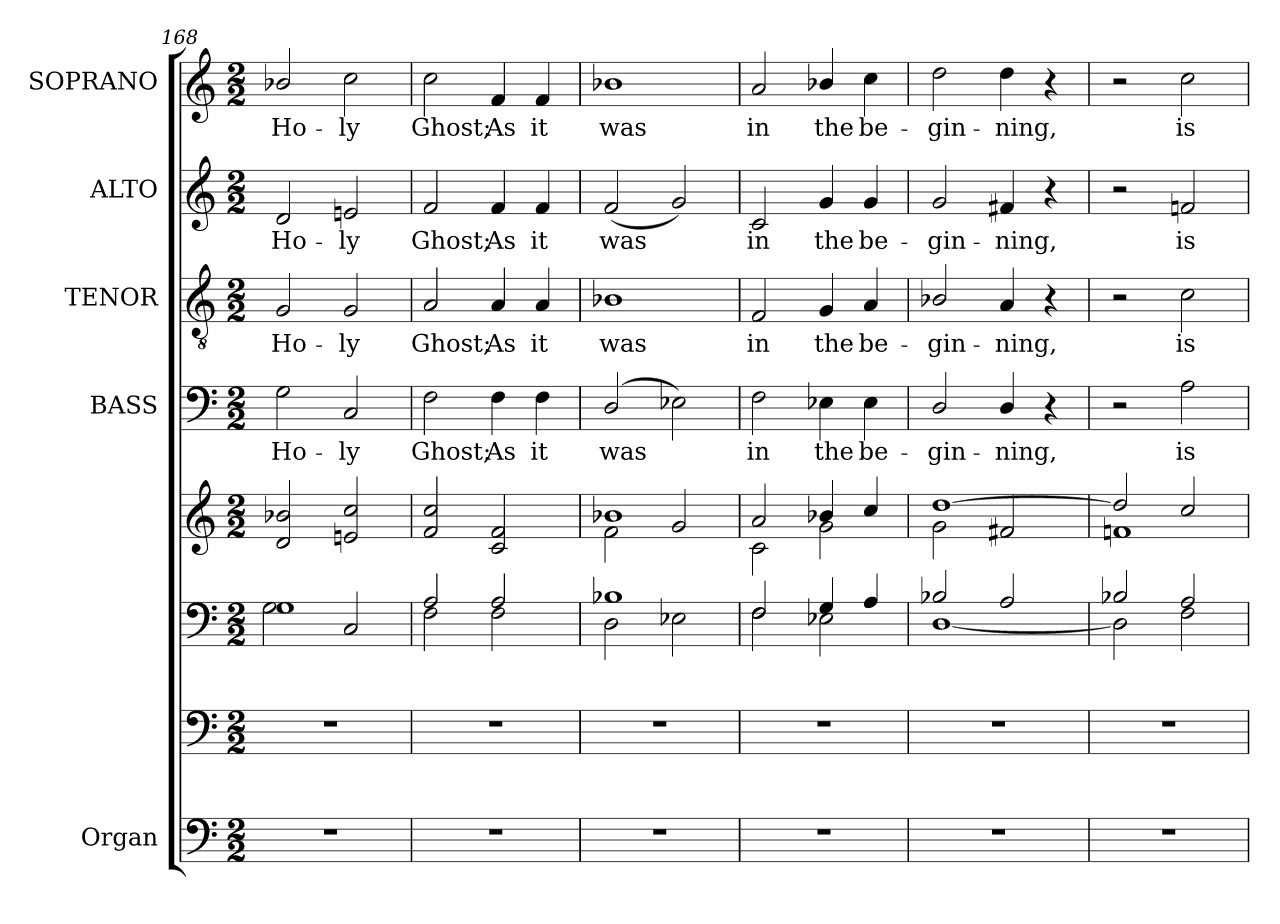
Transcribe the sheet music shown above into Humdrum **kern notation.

**kern	**kern	**kern	**kern	**kern	**text	**kern	**text	**kern	**text	**kern	**text
*part5	*part5	*part5	*part5	*part4	*part4	*part3	*part3	*part2	*part2	*part1	*part1
*staff8	*staff7	*staff6	*staff5	*staff4	*staff4	*staff3	*staff3	*staff2	*staff2	*staff1	*staff1
*I"Organ	*	*	*	*I"BASS	*	*I"TENOR	*	*I"ALTO	*	*I"SOPRANO	*
*I'Org.	*	*	*	*I'B.	*	*I'T.	*	*I'A.	*	*I'S.	*
*clefF4	*clefF4	*clefF4	*clefG2	*clefF4	*	*clefGv2	*	*clefG2	*	*clefG2	*
*	*	*	*	*	*	*ITrd7c12	*	*	*	*	*
*k[]	*k[]	*k[]	*k[]	*k[]	*	*k[]	*	*k[]	*	*k[]	*
*C:	*C:	*C:	*C:	*C:	*	*C:	*	*C:	*	*C:	*
*M2/2	*M2/2	*M2/2	*M2/2	*M2/2	*	*M2/2	*	*M2/2	*	*M2/2	*
=168	=168	=168	=168	=168	=168	=168	=168	=168	=168	=168	=168
*	*	*^	*	*	*	*	*	*	*	*	*
!	!	!	!	!	!	!LO:LY:b:color=#000000	!	!	!	!	!	!
!	!	!	!	!	!	!	!	!LO:LY:b:color=#000000	!	!	!	!
!	!	!	!	!	!	!	!	!	!	!LO:LY:b:color=#000000	!	!
!	!	!	!	!	!	!	!	!	!	!	!	!LO:LY:b:color=#000000
1r	1r	1Gi	2Gi\	2di/ 2b-i	2Gi\	Ho-	2GGi/	Ho-	2di/	Ho-	2b-i/	Ho-
!	!	!	!	!	!	!LO:LY:b:color=#000000	!	!	!	!	!	!
!	!	!	!	!	!	!	!	!LO:LY:b:color=#000000	!	!	!	!
!	!	!	!	!	!	!	!	!	!	!LO:LY:b:color=#000000	!	!
!	!	!	!	!	!	!	!	!	!	!	!	!LO:LY:b:color=#000000
.	.	.	2Ci/	2eni/ 2cci	2Ci/	-ly	2GGi/	-ly	2eni/	-ly	2cci\	-ly
!!LO:LB:g=z
=169	=169	=169	=169	=169	=169	=169	=169	=169	=169	=169	=169	=169
!	!	!	!	!	!	!LO:LY:b:color=#000000	!	!	!	!	!	!
!	!	!	!	!	!	!	!	!LO:LY:b:color=#000000	!	!	!	!
!	!	!	!	!	!	!	!	!	!	!LO:LY:b:color=#000000	!	!
!	!	!	!	!	!	!	!	!	!	!	!	!LO:LY:b:color=#000000
1r	1r	2Ai/	2Fi\	2fi/ 2cci	2Fi\	Ghost;	2AAi/	Ghost;	2fi/	Ghost;	2cci\	Ghost;
!	!	!	!	!	!	!LO:LY:b:color=#000000	!	!	!	!	!	!
!	!	!	!	!	!	!	!	!LO:LY:b:color=#000000	!	!	!	!
!	!	!	!	!	!	!	!	!	!	!LO:LY:b:color=#000000	!	!
!	!	!	!	!	!	!	!	!	!	!	!	!LO:LY:b:color=#000000
.	.	2Ai/	2Fi\	2ci/ 2fi	4Fi\	As	4AAi/	As	4fi/	As	4fi/	As
!	!	!	!	!	!	!LO:LY:b:color=#000000	!	!	!	!	!	!
!	!	!	!	!	!	!	!	!LO:LY:b:color=#000000	!	!	!	!
!	!	!	!	!	!	!	!	!	!	!LO:LY:b:color=#000000	!	!
!	!	!	!	!	!	!	!	!	!	!	!	!LO:LY:b:color=#000000
.	.	.	.	.	4Fi\	it	4AAi/	it	4fi/	it	4fi/	it
=170	=170	=170	=170	=170	=170	=170	=170	=170	=170	=170	=170	=170
*	*	*	*	*^	*	*	*	*	*	*	*	*
!	!	!	!	!	!	!	!LO:LY:b:color=#000000	!	!	!	!	!	!
!	!	!	!	!	!	!	!	!	!LO:LY:b:color=#000000	!	!	!	!
!	!	!	!	!	!	!	!	!	!	!	!LO:LY:b:color=#000000	!	!
!	!	!	!	!	!	!	!	!	!	!	!	!	!LO:LY:b:color=#000000
1r	1r	1B-i	2Di\	1b-i	2fi\	(2Di/	was	1BB-i	was	(2fi/	was	1b-i	was
.	.	.	2E-i\	.	2gi/	2E-i\)	.	.	.	2gi/)	.	.	.
=171	=171	=171	=171	=171	=171	=171	=171	=171	=171	=171	=171	=171	=171
!	!	!	!	!	!	!	!LO:LY:b:color=#000000	!	!	!	!	!	!
!	!	!	!	!	!	!	!	!	!LO:LY:b:color=#000000	!	!	!	!
!	!	!	!	!	!	!	!	!	!	!	!LO:LY:b:color=#000000	!	!
!	!	!	!	!	!	!	!	!	!	!	!	!	!LO:LY:b:color=#000000
1r	1r	2Fi/	2Fi\	2ai/	2ci\	2Fi\	in	2FFi/	in	2ci/	in	2ai/	in
!	!	!	!	!	!	!	!LO:LY:b:color=#000000	!	!	!	!	!	!
!	!	!	!	!	!	!	!	!	!LO:LY:b:color=#000000	!	!	!	!
!	!	!	!	!	!	!	!	!	!	!	!LO:LY:b:color=#000000	!	!
!	!	!	!	!	!	!	!	!	!	!	!	!	!LO:LY:b:color=#000000
.	.	4Gi/	2E-i\	4b-i/	2gi\	4E-i\	the	4GGi/	the	4gi/	the	4b-i/	the
!	!	!	!	!	!	!	!LO:LY:b:color=#000000	!	!	!	!	!	!
!	!	!	!	!	!	!	!	!	!LO:LY:b:color=#000000	!	!	!	!
!	!	!	!	!	!	!	!	!	!	!	!LO:LY:b:color=#000000	!	!
!	!	!	!	!	!	!	!	!	!	!	!	!	!LO:LY:b:color=#000000
.	.	4Ai/	.	4cci/	.	4E-i\	be-	4AAi/	be-	4gi/	be-	4cci\	be-
=172	=172	=172	=172	=172	=172	=172	=172	=172	=172	=172	=172	=172	=172
!	!	!	!	!	!	!	!LO:LY:b:color=#000000	!	!	!	!	!	!
!	!	!	!	!	!	!	!	!	!LO:LY:b:color=#000000	!	!	!	!
!	!	!	!	!	!	!	!	!	!	!	!LO:LY:b:color=#000000	!	!
!	!	!	!	!	!	!	!	!	!	!	!	!	!LO:LY:b:color=#000000
1r	1r	2B-i/	[1Di	[1ddi	2gi\	2Di/	-gin-	2BB-i/	-gin-	2gi/	-gin-	2ddi\	-gin-
!	!	!	!	!	!	!	!LO:LY:b:color=#000000	!	!	!	!	!	!
!	!	!	!	!	!	!	!	!	!LO:LY:b:color=#000000	!	!	!	!
!	!	!	!	!	!	!	!	!	!	!	!LO:LY:b:color=#000000	!	!
!	!	!	!	!	!	!	!	!	!	!	!	!	!LO:LY:b:color=#000000
.	.	2Ai/	.	.	2f#Xi/	4Di/	-ning,	4AAi/	-ning,	4f#Xi/	-ning,	4ddi\	-ning,
.	.	.	.	.	.	4r	.	4r	.	4r	.	4r	.
=173	=173	=173	=173	=173	=173	=173	=173	=173	=173	=173	=173	=173	=173
1r	1r	2B-i/	2Di\]	2ddi/]	1fni	2r	.	2r	.	2r	.	2r	.
!	!	!	!	!	!	!	!LO:LY:b:color=#000000	!	!	!	!	!	!
!	!	!	!	!	!	!	!	!	!LO:LY:b:color=#000000	!	!	!	!
!	!	!	!	!	!	!	!	!	!	!	!LO:LY:b:color=#000000	!	!
!	!	!	!	!	!	!	!	!	!	!	!	!	!LO:LY:b:color=#000000
.	.	2Ai/	2Fi\	2cci/	.	2Ai\	is	2Ci\	is	2fni/	is	2cci\	is
*	*	*v	*v	*	*	*	*	*	*	*	*	*	*
*	*	*	*v	*v	*	*	*	*	*	*	*	*
=	=	=	=	=	=	=	=	=	=	=	=
*-	*-	*-	*-	*-	*-	*-	*-	*-	*-	*-	*-
